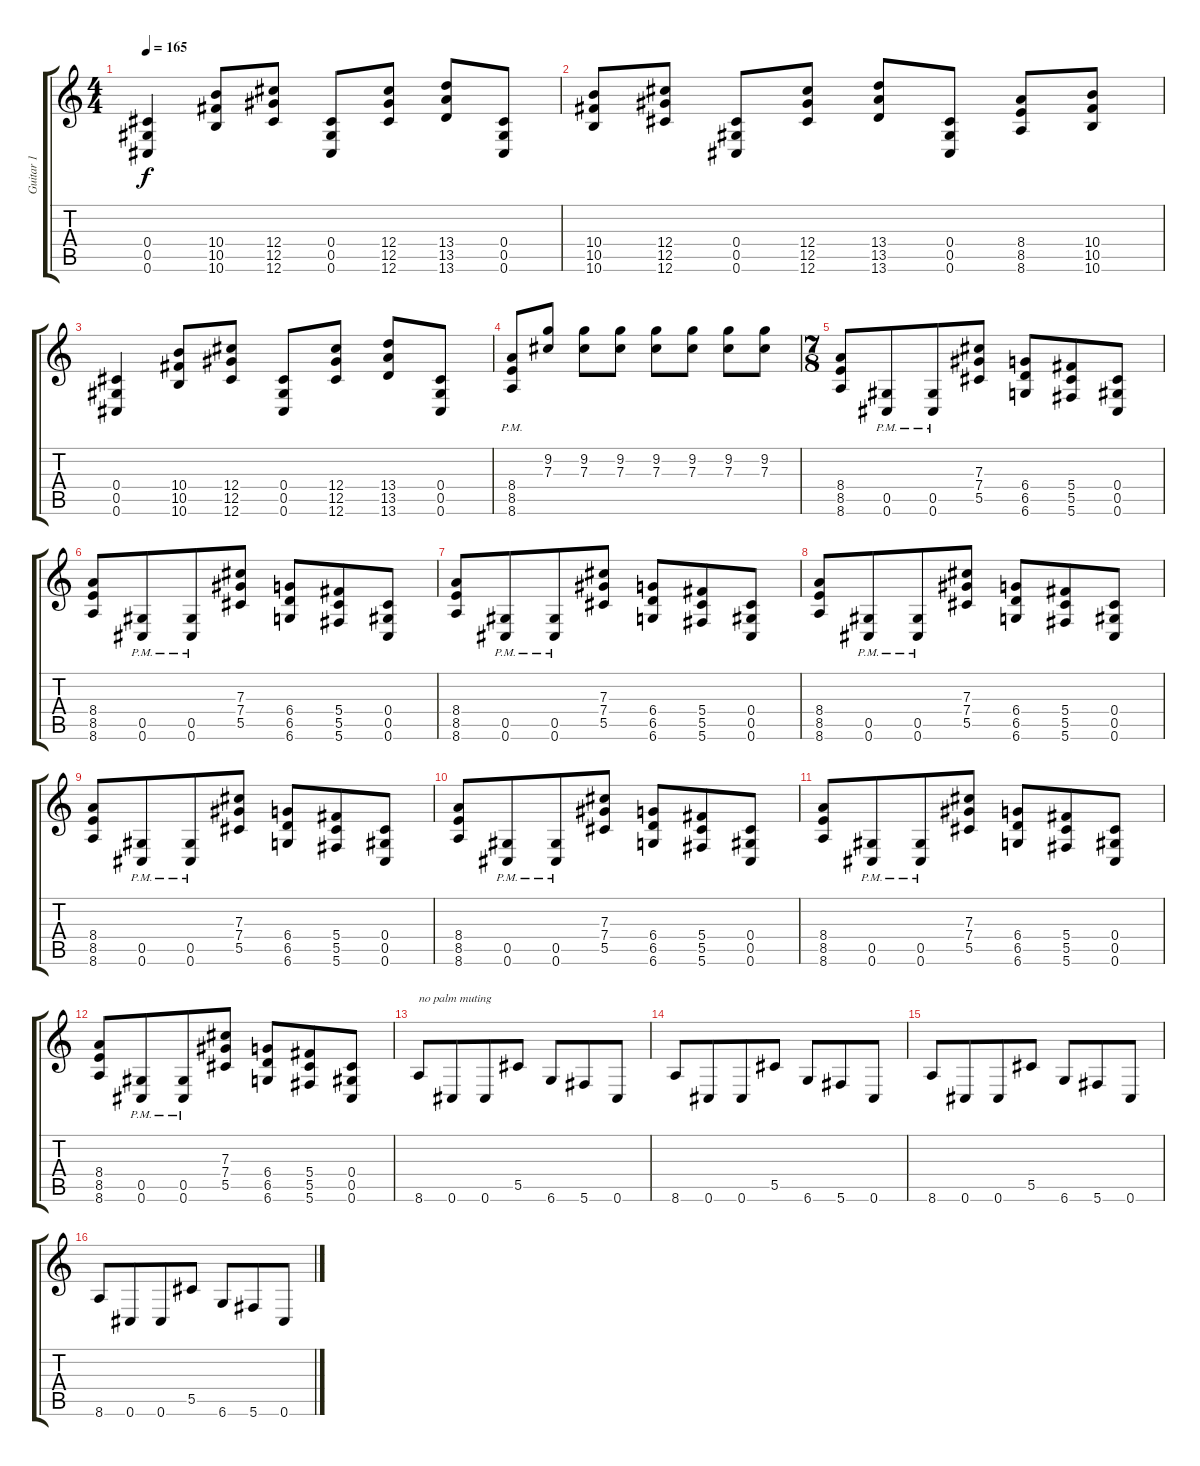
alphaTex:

\track ("Guitar 1" "Guitar 1") {instrument distortionguitar}
\staff {score tabs}
\tuning (Eb4 Bb3 Gb3 Db3 Ab2 Db2) {hide}
\ts (4 4)
\tempo 165
\clef g2
\ks c
(0.4 0.5 0.6).4{dy f} (10.4 10.5 10.6).8 (12.4 12.5 12.6).8 (0.4 0.5 0.6).8 (12.4 12.5 12.6).8 (13.4 13.5 13.6).8 (0.4 0.5 0.6).8 |
(10.4 10.5 10.6).8 (12.4 12.5 12.6).8 (0.4 0.5 0.6).8 (12.4 12.5 12.6).8 (13.4 13.5 13.6).8 (0.4 0.5 0.6).8 (8.4 8.5 8.6).8 (10.4 10.5 10.6).8 |
(0.4 0.5 0.6).4 (10.4 10.5 10.6).8 (12.4 12.5 12.6).8 (0.4 0.5 0.6).8 (12.4 12.5 12.6).8 (13.4 13.5 13.6).8 (0.4 0.5 0.6).8 |
(8.4{pm} 8.5{pm} 8.6{pm}).8 (9.2 7.3).8 (9.2 7.3).8 (9.2 7.3).8 (9.2 7.3).8 (9.2 7.3).8 (9.2 7.3).8 (9.2 7.3).8 |
\ts (7 8)
(8.4 8.5 8.6).8 (0.5{pm} 0.6{pm}).8 (0.5{pm} 0.6{pm}).8 (7.3 7.4 5.5).8 (6.4 6.5 6.6).8 (5.4 5.5 5.6).8 (0.4 0.5 0.6).8 |
(8.4 8.5 8.6).8 (0.5{pm} 0.6{pm}).8 (0.5{pm} 0.6{pm}).8 (7.3 7.4 5.5).8 (6.4 6.5 6.6).8 (5.4 5.5 5.6).8 (0.4 0.5 0.6).8 |
(8.4 8.5 8.6).8 (0.5{pm} 0.6{pm}).8 (0.5{pm} 0.6{pm}).8 (7.3 7.4 5.5).8 (6.4 6.5 6.6).8 (5.4 5.5 5.6).8 (0.4 0.5 0.6).8 |
(8.4 8.5 8.6).8 (0.5{pm} 0.6{pm}).8 (0.5{pm} 0.6{pm}).8 (7.3 7.4 5.5).8 (6.4 6.5 6.6).8 (5.4 5.5 5.6).8 (0.4 0.5 0.6).8 |
(8.4 8.5 8.6).8 (0.5{pm} 0.6{pm}).8 (0.5{pm} 0.6{pm}).8 (7.3 7.4 5.5).8 (6.4 6.5 6.6).8 (5.4 5.5 5.6).8 (0.4 0.5 0.6).8 |
(8.4 8.5 8.6).8 (0.5{pm} 0.6{pm}).8 (0.5{pm} 0.6{pm}).8 (7.3 7.4 5.5).8 (6.4 6.5 6.6).8 (5.4 5.5 5.6).8 (0.4 0.5 0.6).8 |
(8.4 8.5 8.6).8 (0.5{pm} 0.6{pm}).8 (0.5{pm} 0.6{pm}).8 (7.3 7.4 5.5).8 (6.4 6.5 6.6).8 (5.4 5.5 5.6).8 (0.4 0.5 0.6).8 |
(8.4 8.5 8.6).8 (0.5{pm} 0.6{pm}).8 (0.5{pm} 0.6{pm}).8 (7.3 7.4 5.5).8 (6.4 6.5 6.6).8 (5.4 5.5 5.6).8 (0.4 0.5 0.6).8 |
8.6.8{txt "no palm muting"} 0.6.8 0.6.8 5.5.8 6.6.8 5.6.8 0.6.8 |
8.6.8 0.6.8 0.6.8 5.5.8 6.6.8 5.6.8 0.6.8 |
8.6.8 0.6.8 0.6.8 5.5.8 6.6.8 5.6.8 0.6.8 |
8.6.8 0.6.8 0.6.8 5.5.8 6.6.8 5.6.8 0.6.8
